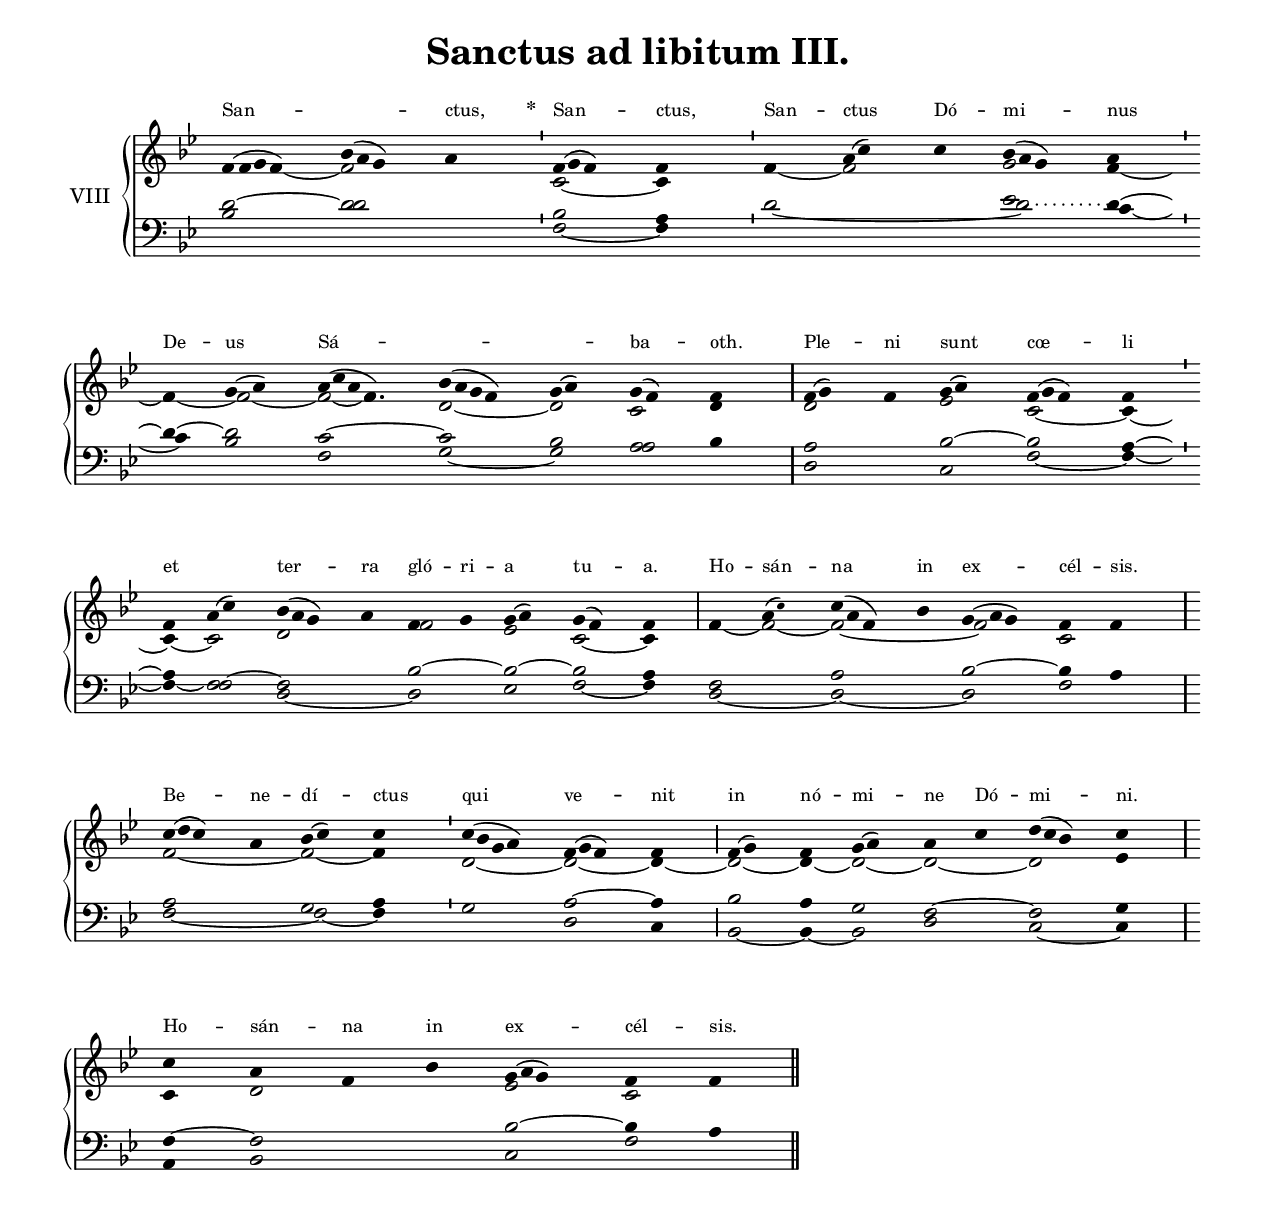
\version "2.18"
\include "gregorian.ly"
\include "noh2.ily"

%Page reference: page v.149
%(volume.page)

global = {
 \key f \mixolydian
 \cadenzaOn 
 \override Glissando #'thickness = #2.0
}

\header {
  title = \markup \center-column {"Sanctus ad libitum III." \vspace #1 }
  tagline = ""
  composer = ""
}

\paper {
 #(include-special-characters)
  oddHeaderMarkup = \markup \fill-line {
    \line {}
    \center-column {
      \on-the-fly #first-page     " "
      \on-the-fly #not-first-page "III"
    }
    \line { \on-the-fly #print-page-number-check-first \fromproperty #'page:page-number-string }
  }
  evenHeaderMarkup = \markup \fill-line {
    \line { \on-the-fly #print-page-number-check-first \fromproperty #'page:page-number-string }
    \center-column { "III" }
    \line {}
  }
}

chantText = \lyricmode {
San -- _ ctus, 
\set stanza = " * " San -- ctus, San -- ctus Dó -- mi -- nus De -- us Sá -- _ _ ba -- oth. 
Ple -- ni sunt cœ -- li et _ ter -- ra gló -- ri -- a tu -- a. 
Ho -- sán -- na in ex -- cél -- sis. 
Be -- ne -- dí -- ctus qui ve -- nit 
in nó -- mi -- ne Dó -- mi -- ni. 
Ho -- sán -- na in ex -- cél -- sis. }

chantMusic = {
\tieDown   f'4 ( f'4 g'4 f'4) bes'4 ( a'4 g'4) a'4 \divisioMinima
 f'4 ( g'4 f'4) f'4 \divisioMinima
 f'4 a'4 ( c''4) c''4 bes'4 ( a'4 g'4) a'4 \divisioMinima
 \forceBreak
 f'4 g'4 ( a'4) a'4 ( c''4 a'4 f'4.) bes'4 ( a'4 g'4 f'4) g'4 ( a'4) g'4 ( f'4) f'4 \divisioMaxima
 f'4 ( g'4) f'4 g'4 ( a'4) f'4 ( g'4 f'4) f'4 \divisioMinima
 \forceBreak
 f'4 a'4 ( c''4) bes'4 ( a'4 g'4) a'4 f'4 g'4 g'4 ( a'4) g'4 ( f'4) f'4 \divisioMaxima
 f'4 a'4 ( \once \tweak #'font-size #-4 c'' ) c''4 ( a'4 f'4) bes'4 g'4 ( a'4 g'4) f'4 f'4 \divisioMaxima
 \forceBreak
 c''4 ( d''4 c''4) a'4 bes'4 ( c''4) c''4 \divisioMinima
 c''4 ( bes'4 g'4 a'4) f'4 ( g'4 f'4) f'4 \divisioMaior
 f'4 ( g'4) f'4 g'4 ( a'4) a'4 c''4 d''4 ( c''4 bes'4) c''4 \divisioMaxima
 \forceBreak
 c''4 a'4 f'4 bes'4 g'4 ( a'4 g'4) f'4 f'4 \finalis

}

altoMusic = {
r2*3/2 f'4 ~ f'2*4/2 \divisioMinima
c'2*3/2 ~ c'4 \divisioMinima
f'4 ~ f'2*3/2 g'2*3/2 f'4 ~ \divisioMinima
f'4 ~ f'2 ~ f'2*3/2 ~ f'4. d'2*4/2 ~ d'2 c'2 d'4 \divisioMaxima
d'2*3/2 ees'2 c'2*3/2 ~ c'4 ~ \divisioMinima
c'4 ~ c'2 d'2*4/2 f'2 ees'2 c'2 ~ c'4 \divisioMaxima
f'4 ~ f'2 ~ f'2*4/2 ~ f'2*3/2 c'2 \divisioMaxima
f'2*4/2 ~ f'2 ~ f'4 \divisioMinima
d'2*4/2 ~ d'2*3/2 ~ d'4 ~ \divisioMaior
d'2 ~ d'4 ~ d'2 ~ d'2 ~ d'2*3/2 ees'4 \divisioMaxima
c'4 d'2*3/2 ees'2*3/2 c'2 \finalis
}

tenorMusic = {
d'2*4/2 ~ d'2*4/2 \divisioMinima
bes2*3/2 a4 \divisioMinima
r2*4/2 ees'2*3/2 d'4 ~ \divisioMinima
d'4 ~ d'2 c'2*9/4 ~ c'2*4/2 bes2 a2 bes4 \divisioMaxima
a2*3/2 bes2 ~ bes2*3/2 a4 ~ \divisioMinima
a4 \shiftRight f2 ~ f2*4/2 bes2 ~ bes2 ~ bes2 a4 f2*3/2 a2*4/2 bes2*3/2 ~ bes4 a4 \divisioMaxima
a2*4/2 g2 a4 \divisioMinima
g2*4/2 a2*3/2 ~ a4 \divisioMaior
bes2 a4 g2 f2 ~ f2*3/2 g4 \divisioMaxima
f4 ~ f2*3/2 bes2*3/2 ~ bes4 a4 \finalis
}

bassMusic = {
bes2*4/2 \shiftRight d'2*4/2 \divisioMinima
f2*3/2 ~ f4 \divisioMinima
d'2*4/2 ~ d'2*3/2 c'4 ~ \divisioMinima
c'4 bes2 f2*9/4 g2*4/2 ~ g2 \shiftRight a2*3/2 \divisioMaxima
d2*3/2 c2 f2*3/2 ~ f4 ~ \divisioMinima
f4 ~ f2 d2*4/2 ~ d2 ees2 f2 ~ f4 d2*3/2 ~ d2*4/2 ~ d2*3/2 f2 \divisioMaxima
f2*4/2 ~ f2 ~ f4 \divisioMinima
r2*4/2 d2*3/2 c4 \divisioMaior
bes,2 ~ bes,4 ~ bes,2 d2 c2*3/2 ~ c4 \divisioMaxima
a,4 bes,2*3/2 c2*3/2 f2 \finalis
}

voiceLines = {
\voiceLineStyle


s2*16/2
\allowVoiceLineBreak
\voiceLine "down" "down" d'2*3/2 d'2*1/2


}

\score{
  <<
    \new Lyrics
    \new GrandStaff <<
      \set GrandStaff.autoBeaming = ##f
      \set GrandStaff.instrumentName = \markup \center-column {
        "VIII"
      }
      \new Staff = up <<
        \new Voice = "chant" {
          \voiceOne \global \chantMusic
        }
        \new Voice {
          \voiceTwo \global \altoMusic
        }
      >>

      \new Staff = down <<
        \clef bass
        \new Voice {
          \voiceOne \global \tenorMusic
        }
        \new Voice {
          \voiceTwo \global \bassMusic
        }
	\new Voice {
        \voiceThree \global \voiceLines
        }
      >>
    >>
    \context Lyrics {
      \lyricsto chant {
      \chantText
    }
    }
  >>
  \layout{
  }
  
}
